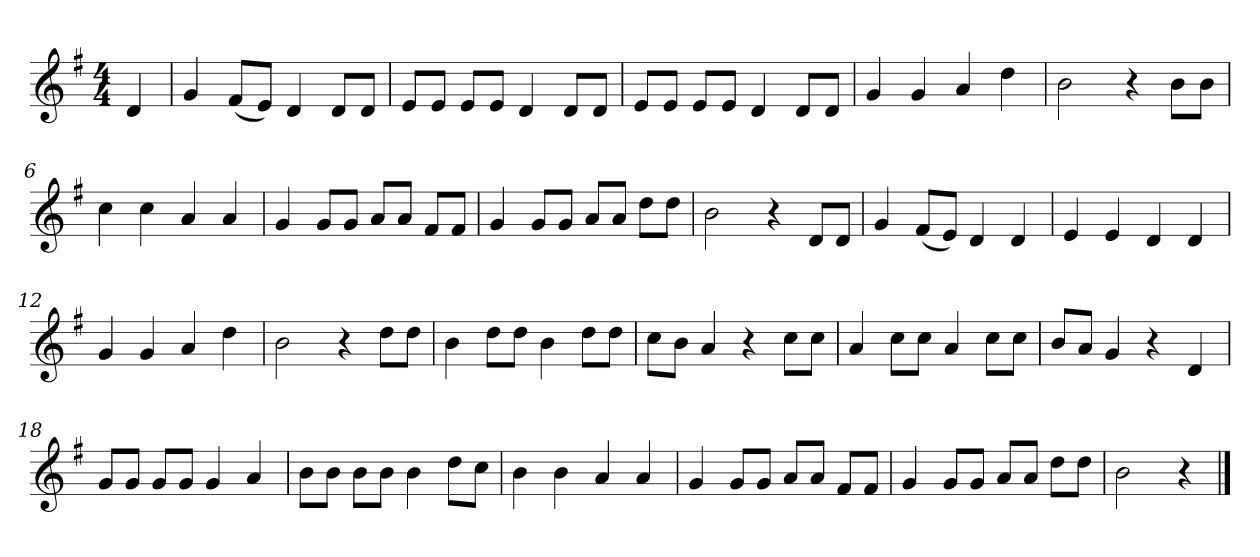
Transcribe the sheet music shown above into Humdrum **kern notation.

**kern
*part1
*staff1
*k[f#]
*M4/4
*MM120
=
4d
=1
4g
(8f#L
8eJ)
4d
8dL
8dJ
=2
8eL
8eJ
8eL
8eJ
4d
8dL
8dJ
=3
8eL
8eJ
8eL
8eJ
4d
8dL
8dJ
=4
4g
4g
4a
4dd
=5
2b
4r
8bL
8bJ
=6
4cc
4cc
4a
4a
=7
4g
8gL
8gJ
8aL
8aJ
8f#L
8f#J
=8
4g
8gL
8gJ
8aL
8aJ
8ddL
8ddJ
=9
2b
4r
8dL
8dJ
=10
4g
(8f#L
8eJ)
4d
4d
=11
4e
4e
4d
4d
=12
4g
4g
4a
4dd
=13
2b
4r
8ddL
8ddJ
=14
4b
8ddL
8ddJ
4b
8ddL
8ddJ
=15
8ccL
8bJ
4a
4r
8ccL
8ccJ
=16
4a
8ccL
8ccJ
4a
8ccL
8ccJ
=17
8bL
8aJ
4g
4r
4d
=18
8gL
8gJ
8gL
8gJ
4g
4a
=19
8bL
8bJ
8bL
8bJ
4b
8ddL
8ccJ
=20
4b
4b
4a
4a
=21
4g
8gL
8gJ
8aL
8aJ
8f#L
8f#J
=22
4g
8gL
8gJ
8aL
8aJ
8ddL
8ddJ
=23
2b
4r
==
*-
